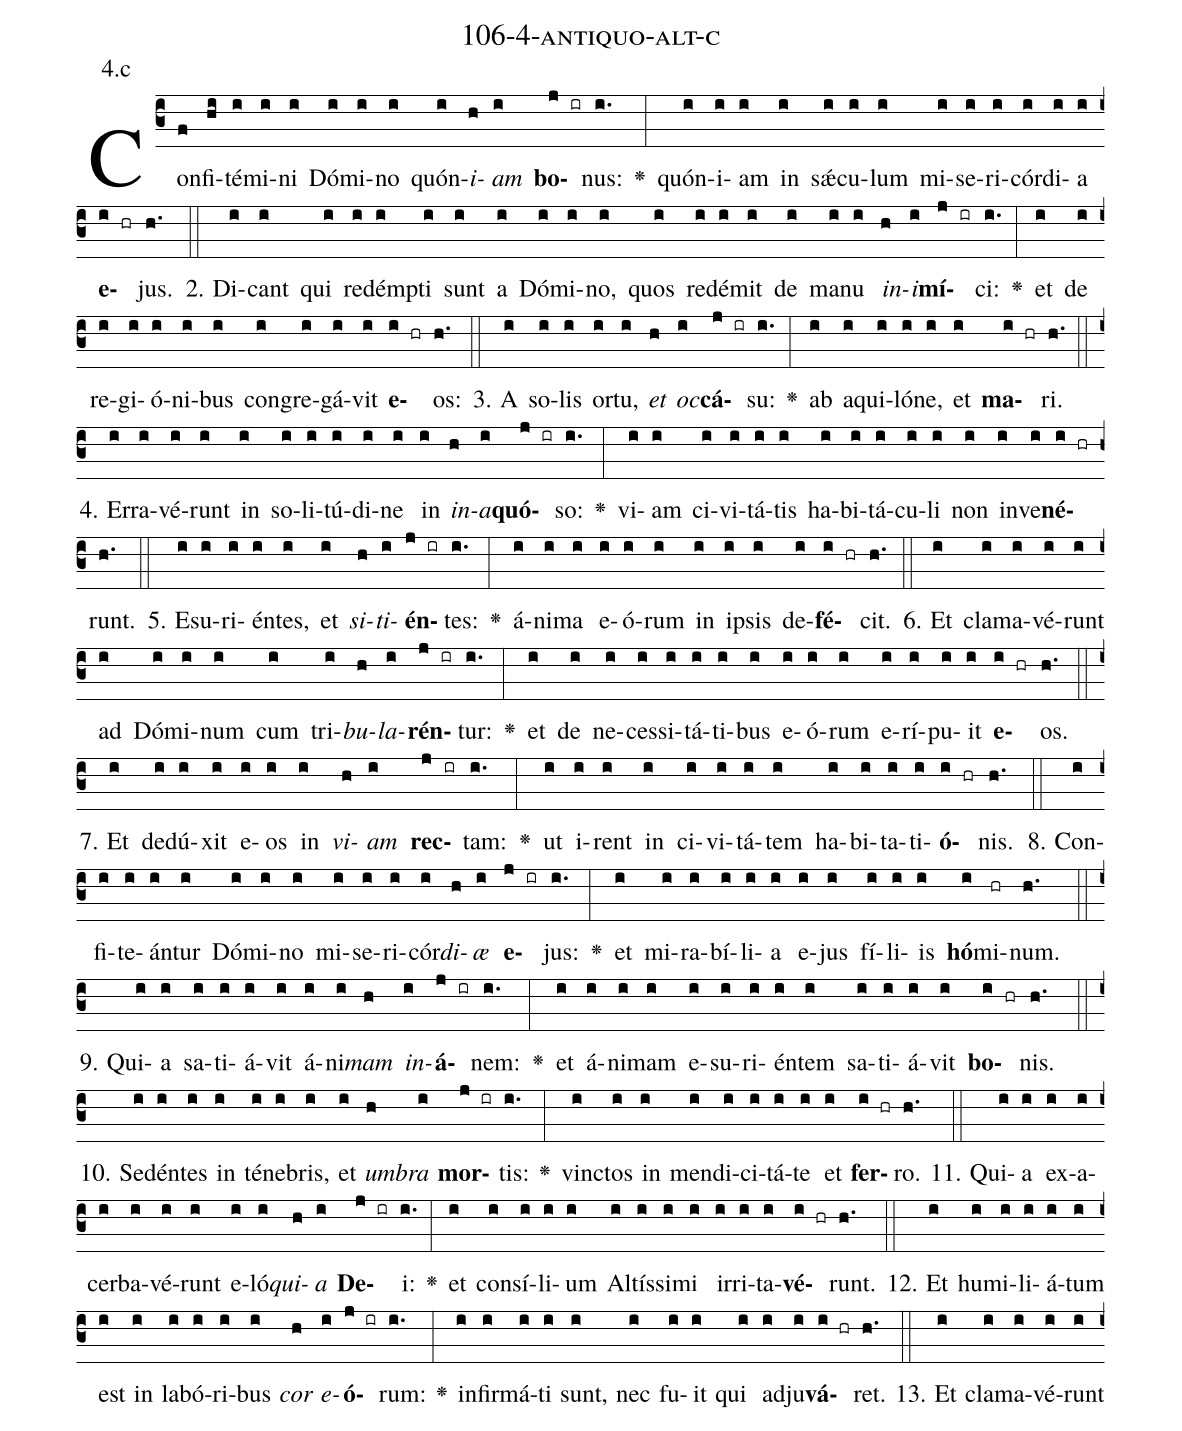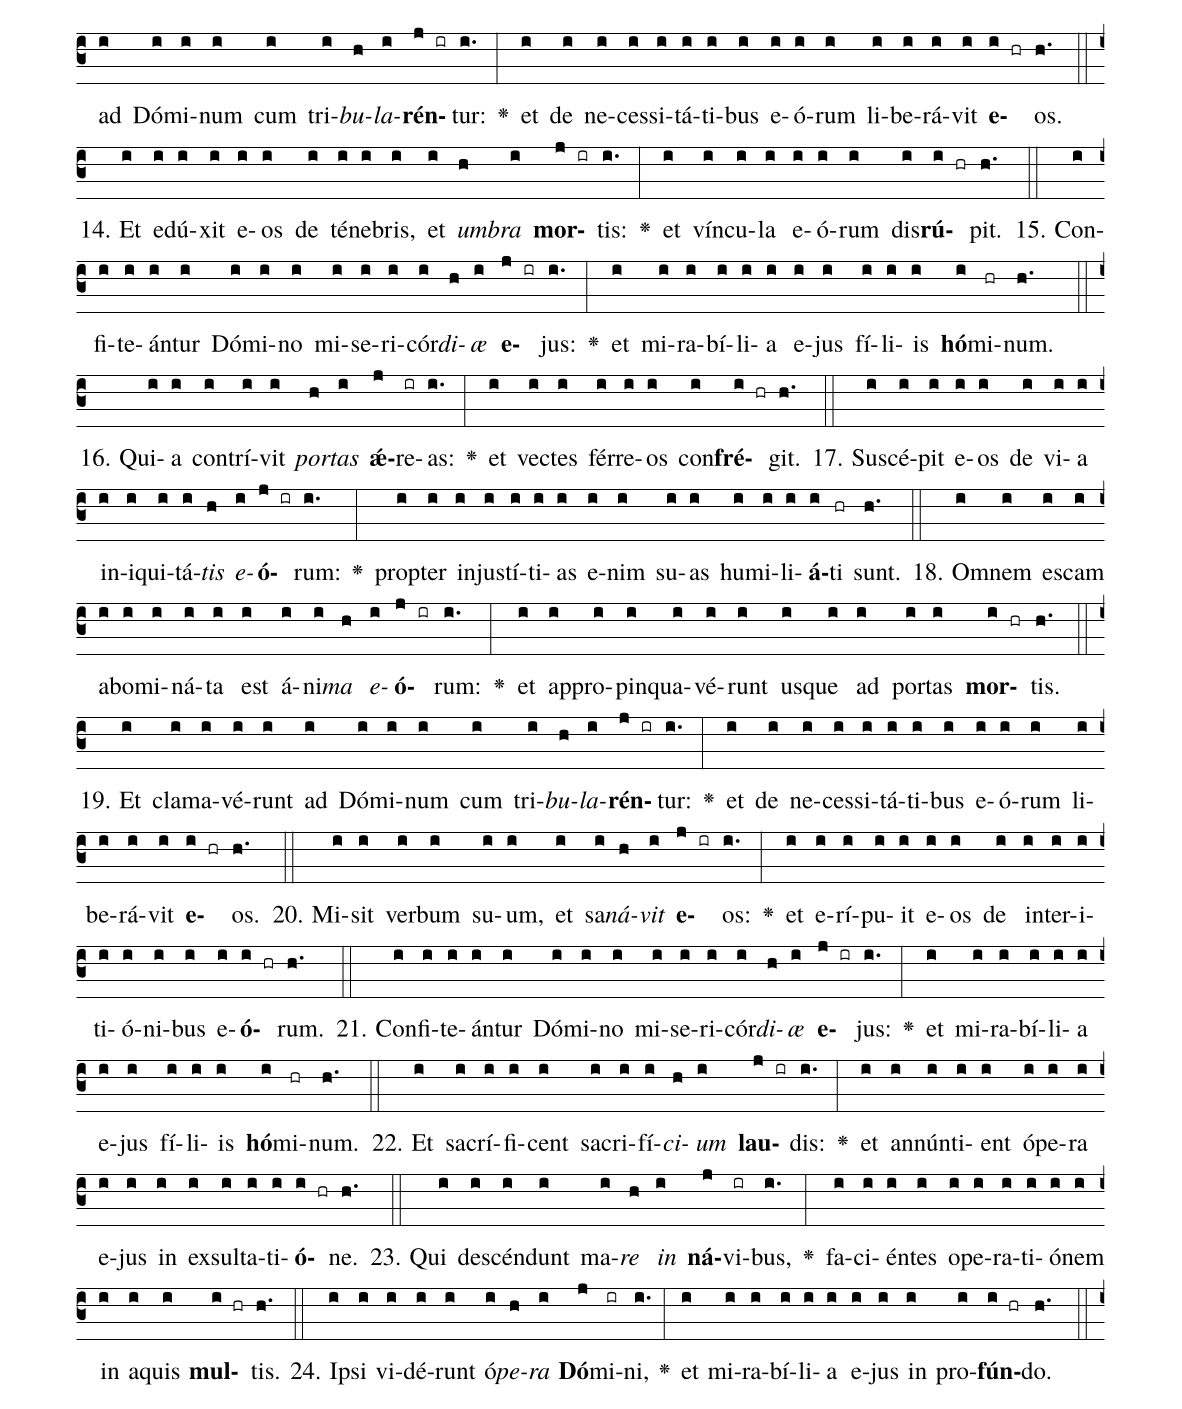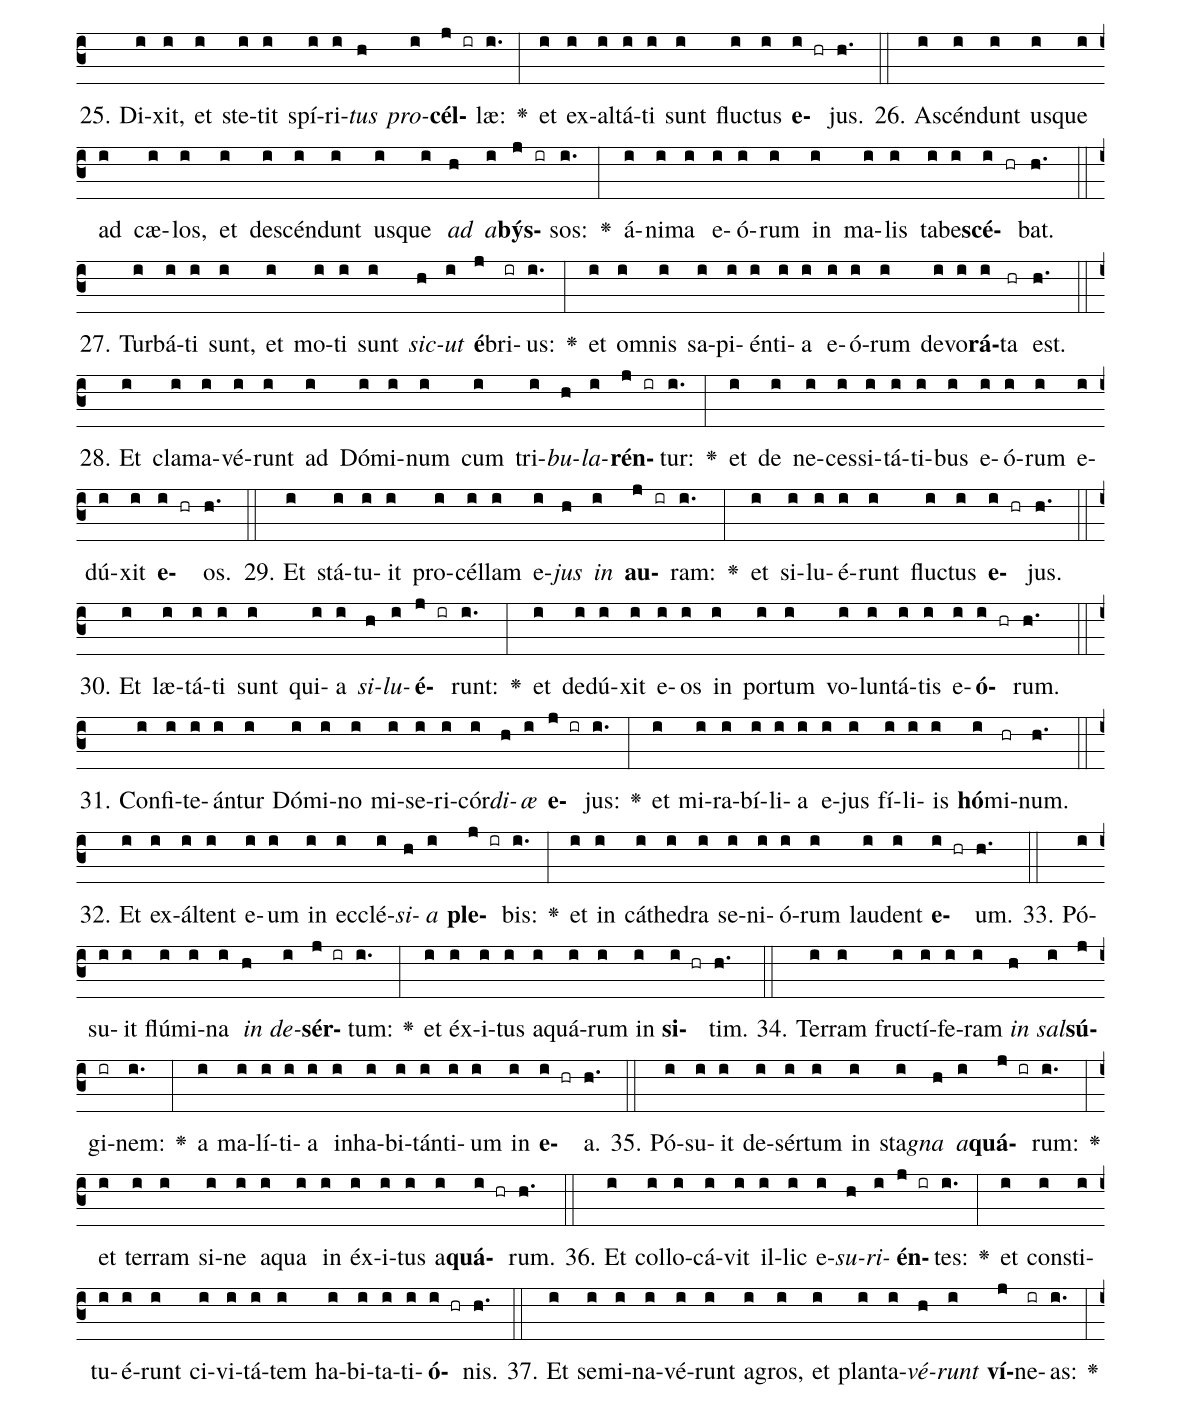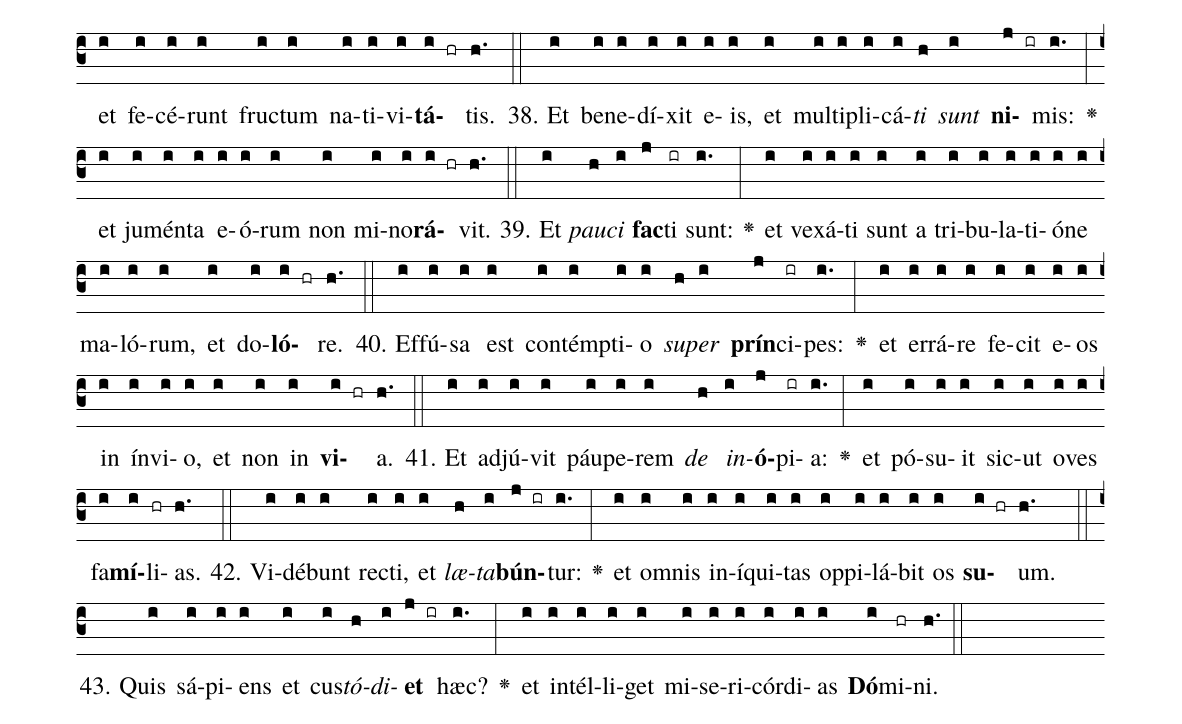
name: 106-4-antiquo-alt-c;
annotation: 4.c;
%%
(c3)Con(f)fi(hi)té(i)mi(i)ni(i) Dó(i)mi(i)no(i) quón(i)<i>i</i>(h)<i>am</i>(i) <b>bo</b>(j ir)nus:(i.) <v>\greheightstar</v>(:) quón(i)i(i)am(i) in(i) sǽ(i)cu(i)lum(i) mi(i)se(i)ri(i)cór(i)di(i)a(i) <b>e</b>(i hr)jus.(h.) (::)
2. Di(i)cant(i) qui(i) red(i)émp(i)ti(i) sunt(i) a(i) Dó(i)mi(i)no,(i) quos(i) red(i)é(i)mit(i) de(i) ma(i)nu(i) <i>in</i>(h)<i>i</i>(i)<b>mí</b>(j ir)ci:(i.) <v>\greheightstar</v>(:) et(i) de(i) re(i)gi(i)ó(i)ni(i)bus(i) con(i)gre(i)gá(i)vit(i) <b>e</b>(i hr)os:(h.) (::)
3. A(i) so(i)lis(i) or(i)tu,(i) <i>et</i>(h) <i>oc</i>(i)<b>cá</b>(j ir)su:(i.) <v>\greheightstar</v>(:) ab(i) a(i)qui(i)ló(i)ne,(i) et(i) <b>ma</b>(i hr)ri.(h.) (::)
4. Er(i)ra(i)vé(i)runt(i) in(i) so(i)li(i)tú(i)di(i)ne(i) in(i) <i>in</i>(h)<i>a</i>(i)<b>quó</b>(j ir)so:(i.) <v>\greheightstar</v>(:) vi(i)am(i) ci(i)vi(i)tá(i)tis(i) ha(i)bi(i)tá(i)cu(i)li(i) non(i) in(i)ve(i)<b>né</b>(i hr)runt.(h.) (::)
5. E(i)su(i)ri(i)én(i)tes,(i) et(i) <i>si</i>(h)<i>ti</i>(i)<b>én</b>(j ir)tes:(i.) <v>\greheightstar</v>(:) á(i)ni(i)ma(i) e(i)ó(i)rum(i) in(i) ip(i)sis(i) de(i)<b>fé</b>(i hr)cit.(h.) (::)
6. Et(i) cla(i)ma(i)vé(i)runt(i) ad(i) Dó(i)mi(i)num(i) cum(i) tri(i)<i>bu</i>(h)<i>la</i>(i)<b>rén</b>(j ir)tur:(i.) <v>\greheightstar</v>(:) et(i) de(i) ne(i)ces(i)si(i)tá(i)ti(i)bus(i) e(i)ó(i)rum(i) e(i)rí(i)pu(i)it(i) <b>e</b>(i hr)os.(h.) (::)
7. Et(i) de(i)dú(i)xit(i) e(i)os(i) in(i) <i>vi</i>(h)<i>am</i>(i) <b>rec</b>(j ir)tam:(i.) <v>\greheightstar</v>(:) ut(i) i(i)rent(i) in(i) ci(i)vi(i)tá(i)tem(i) ha(i)bi(i)ta(i)ti(i)<b>ó</b>(i hr)nis.(h.) (::)
8. Con(i)fi(i)te(i)án(i)tur(i) Dó(i)mi(i)no(i) mi(i)se(i)ri(i)cór(i)<i>di</i>(h)<i>æ</i>(i) <b>e</b>(j ir)jus:(i.) <v>\greheightstar</v>(:) et(i) mi(i)ra(i)bí(i)li(i)a(i) e(i)jus(i) fí(i)li(i)is(i) <b>hó</b>(i)mi(hr)num.(h.) (::)
9. Qui(i)a(i) sa(i)ti(i)á(i)vit(i) á(i)ni(i)<i>mam</i>(h) <i>in</i>(i)<b>á</b>(j ir)nem:(i.) <v>\greheightstar</v>(:) et(i) á(i)ni(i)mam(i) e(i)su(i)ri(i)én(i)tem(i) sa(i)ti(i)á(i)vit(i) <b>bo</b>(i hr)nis.(h.) (::)
10. Se(i)dén(i)tes(i) in(i) té(i)ne(i)bris,(i) et(i) <i>um</i>(h)<i>bra</i>(i) <b>mor</b>(j ir)tis:(i.) <v>\greheightstar</v>(:) vinc(i)tos(i) in(i) men(i)di(i)ci(i)tá(i)te(i) et(i) <b>fer</b>(i hr)ro.(h.) (::)
11. Qui(i)a(i) ex(i)a(i)cer(i)ba(i)vé(i)runt(i) e(i)ló(i)<i>qui</i>(h)<i>a</i>(i) <b>De</b>(j ir)i:(i.) <v>\greheightstar</v>(:) et(i) con(i)sí(i)li(i)um(i) Al(i)tís(i)si(i)mi(i) ir(i)ri(i)ta(i)<b>vé</b>(i hr)runt.(h.) (::)
12. Et(i) hu(i)mi(i)li(i)á(i)tum(i) est(i) in(i) la(i)bó(i)ri(i)bus(i) <i>cor</i>(h) <i>e</i>(i)<b>ó</b>(j ir)rum:(i.) <v>\greheightstar</v>(:) in(i)fir(i)má(i)ti(i) sunt,(i) nec(i) fu(i)it(i) qui(i) ad(i)ju(i)<b>vá</b>(i hr)ret.(h.) (::)
13. Et(i) cla(i)ma(i)vé(i)runt(i) ad(i) Dó(i)mi(i)num(i) cum(i) tri(i)<i>bu</i>(h)<i>la</i>(i)<b>rén</b>(j ir)tur:(i.) <v>\greheightstar</v>(:) et(i) de(i) ne(i)ces(i)si(i)tá(i)ti(i)bus(i) e(i)ó(i)rum(i) li(i)be(i)rá(i)vit(i) <b>e</b>(i hr)os.(h.) (::)
14. Et(i) e(i)dú(i)xit(i) e(i)os(i) de(i) té(i)ne(i)bris,(i) et(i) <i>um</i>(h)<i>bra</i>(i) <b>mor</b>(j ir)tis:(i.) <v>\greheightstar</v>(:) et(i) vín(i)cu(i)la(i) e(i)ó(i)rum(i) dis(i)<b>rú</b>(i hr)pit.(h.) (::)
15. Con(i)fi(i)te(i)án(i)tur(i) Dó(i)mi(i)no(i) mi(i)se(i)ri(i)cór(i)<i>di</i>(h)<i>æ</i>(i) <b>e</b>(j ir)jus:(i.) <v>\greheightstar</v>(:) et(i) mi(i)ra(i)bí(i)li(i)a(i) e(i)jus(i) fí(i)li(i)is(i) <b>hó</b>(i)mi(hr)num.(h.) (::)
16. Qui(i)a(i) con(i)trí(i)vit(i) <i>por</i>(h)<i>tas</i>(i) <b>ǽ</b>(j)re(ir)as:(i.) <v>\greheightstar</v>(:) et(i) vec(i)tes(i) fér(i)re(i)os(i) con(i)<b>fré</b>(i hr)git.(h.) (::)
17. Su(i)scé(i)pit(i) e(i)os(i) de(i) vi(i)a(i) in(i)i(i)qui(i)tá(i)<i>tis</i>(h) <i>e</i>(i)<b>ó</b>(j ir)rum:(i.) <v>\greheightstar</v>(:) prop(i)ter(i) in(i)jus(i)tí(i)ti(i)as(i) e(i)nim(i) su(i)as(i) hu(i)mi(i)li(i)<b>á</b>(i)ti(hr) sunt.(h.) (::)
18. Om(i)nem(i) es(i)cam(i) ab(i)o(i)mi(i)ná(i)ta(i) est(i) á(i)ni(i)<i>ma</i>(h) <i>e</i>(i)<b>ó</b>(j ir)rum:(i.) <v>\greheightstar</v>(:) et(i) ap(i)pro(i)pin(i)qua(i)vé(i)runt(i) us(i)que(i) ad(i) por(i)tas(i) <b>mor</b>(i hr)tis.(h.) (::)
19. Et(i) cla(i)ma(i)vé(i)runt(i) ad(i) Dó(i)mi(i)num(i) cum(i) tri(i)<i>bu</i>(h)<i>la</i>(i)<b>rén</b>(j ir)tur:(i.) <v>\greheightstar</v>(:) et(i) de(i) ne(i)ces(i)si(i)tá(i)ti(i)bus(i) e(i)ó(i)rum(i) li(i)be(i)rá(i)vit(i) <b>e</b>(i hr)os.(h.) (::)
20. Mi(i)sit(i) ver(i)bum(i) su(i)um,(i) et(i) sa(i)<i>ná</i>(h)<i>vit</i>(i) <b>e</b>(j ir)os:(i.) <v>\greheightstar</v>(:) et(i) e(i)rí(i)pu(i)it(i) e(i)os(i) de(i) in(i)ter(i)i(i)ti(i)ó(i)ni(i)bus(i) e(i)<b>ó</b>(i hr)rum.(h.) (::)
21. Con(i)fi(i)te(i)án(i)tur(i) Dó(i)mi(i)no(i) mi(i)se(i)ri(i)cór(i)<i>di</i>(h)<i>æ</i>(i) <b>e</b>(j ir)jus:(i.) <v>\greheightstar</v>(:) et(i) mi(i)ra(i)bí(i)li(i)a(i) e(i)jus(i) fí(i)li(i)is(i) <b>hó</b>(i)mi(hr)num.(h.) (::)
22. Et(i) sa(i)crí(i)fi(i)cent(i) sa(i)cri(i)fí(i)<i>ci</i>(h)<i>um</i>(i) <b>lau</b>(j ir)dis:(i.) <v>\greheightstar</v>(:) et(i) an(i)nún(i)ti(i)ent(i) ó(i)pe(i)ra(i) e(i)jus(i) in(i) ex(i)sul(i)ta(i)ti(i)<b>ó</b>(i hr)ne.(h.) (::)
23. Qui(i) de(i)scén(i)dunt(i) ma(i)<i>re</i>(h) <i>in</i>(i) <b>ná</b>(j)vi(ir)bus,(i.) <v>\greheightstar</v>(:) fa(i)ci(i)én(i)tes(i) o(i)pe(i)ra(i)ti(i)ó(i)nem(i) in(i) a(i)quis(i) <b>mul</b>(i hr)tis.(h.) (::)
24. Ip(i)si(i) vi(i)dé(i)runt(i) ó(i)<i>pe</i>(h)<i>ra</i>(i) <b>Dó</b>(j)mi(ir)ni,(i.) <v>\greheightstar</v>(:) et(i) mi(i)ra(i)bí(i)li(i)a(i) e(i)jus(i) in(i) pro(i)<b>fún</b>(i hr)do.(h.) (::)
25. Di(i)xit,(i) et(i) ste(i)tit(i) spí(i)ri(i)<i>tus</i>(h) <i>pro</i>(i)<b>cél</b>(j ir)læ:(i.) <v>\greheightstar</v>(:) et(i) ex(i)al(i)tá(i)ti(i) sunt(i) fluc(i)tus(i) <b>e</b>(i hr)jus.(h.) (::)
26. A(i)scén(i)dunt(i) us(i)que(i) ad(i) cæ(i)los,(i) et(i) de(i)scén(i)dunt(i) us(i)que(i) <i>ad</i>(h) <i>a</i>(i)<b>býs</b>(j ir)sos:(i.) <v>\greheightstar</v>(:) á(i)ni(i)ma(i) e(i)ó(i)rum(i) in(i) ma(i)lis(i) ta(i)be(i)<b>scé</b>(i hr)bat.(h.) (::)
27. Tur(i)bá(i)ti(i) sunt,(i) et(i) mo(i)ti(i) sunt(i) <i>sic</i>(h)<i>ut</i>(i) <b>é</b>(j)bri(ir)us:(i.) <v>\greheightstar</v>(:) et(i) om(i)nis(i) sa(i)pi(i)én(i)ti(i)a(i) e(i)ó(i)rum(i) de(i)vo(i)<b>rá</b>(i)ta(hr) est.(h.) (::)
28. Et(i) cla(i)ma(i)vé(i)runt(i) ad(i) Dó(i)mi(i)num(i) cum(i) tri(i)<i>bu</i>(h)<i>la</i>(i)<b>rén</b>(j ir)tur:(i.) <v>\greheightstar</v>(:) et(i) de(i) ne(i)ces(i)si(i)tá(i)ti(i)bus(i) e(i)ó(i)rum(i) e(i)dú(i)xit(i) <b>e</b>(i hr)os.(h.) (::)
29. Et(i) stá(i)tu(i)it(i) pro(i)cél(i)lam(i) e(i)<i>jus</i>(h) <i>in</i>(i) <b>au</b>(j ir)ram:(i.) <v>\greheightstar</v>(:) et(i) si(i)lu(i)é(i)runt(i) fluc(i)tus(i) <b>e</b>(i hr)jus.(h.) (::)
30. Et(i) læ(i)tá(i)ti(i) sunt(i) qui(i)a(i) <i>si</i>(h)<i>lu</i>(i)<b>é</b>(j ir)runt:(i.) <v>\greheightstar</v>(:) et(i) de(i)dú(i)xit(i) e(i)os(i) in(i) por(i)tum(i) vo(i)lun(i)tá(i)tis(i) e(i)<b>ó</b>(i hr)rum.(h.) (::)
31. Con(i)fi(i)te(i)án(i)tur(i) Dó(i)mi(i)no(i) mi(i)se(i)ri(i)cór(i)<i>di</i>(h)<i>æ</i>(i) <b>e</b>(j ir)jus:(i.) <v>\greheightstar</v>(:) et(i) mi(i)ra(i)bí(i)li(i)a(i) e(i)jus(i) fí(i)li(i)is(i) <b>hó</b>(i)mi(hr)num.(h.) (::)
32. Et(i) ex(i)ál(i)tent(i) e(i)um(i) in(i) ec(i)clé(i)<i>si</i>(h)<i>a</i>(i) <b>ple</b>(j ir)bis:(i.) <v>\greheightstar</v>(:) et(i) in(i) cá(i)the(i)dra(i) se(i)ni(i)ó(i)rum(i) lau(i)dent(i) <b>e</b>(i hr)um.(h.) (::)
33. Pó(i)su(i)it(i) flú(i)mi(i)na(i) <i>in</i>(h) <i>de</i>(i)<b>sér</b>(j ir)tum:(i.) <v>\greheightstar</v>(:) et(i) éx(i)i(i)tus(i) a(i)quá(i)rum(i) in(i) <b>si</b>(i hr)tim.(h.) (::)
34. Ter(i)ram(i) fruc(i)tí(i)fe(i)ram(i) <i>in</i>(h) <i>sal</i>(i)<b>sú</b>(j)gi(ir)nem:(i.) <v>\greheightstar</v>(:) a(i) ma(i)lí(i)ti(i)a(i) in(i)ha(i)bi(i)tán(i)ti(i)um(i) in(i) <b>e</b>(i hr)a.(h.) (::)
35. Pó(i)su(i)it(i) de(i)sér(i)tum(i) in(i) sta(i)<i>gna</i>(h) <i>a</i>(i)<b>quá</b>(j ir)rum:(i.) <v>\greheightstar</v>(:) et(i) ter(i)ram(i) si(i)ne(i) a(i)qua(i) in(i) éx(i)i(i)tus(i) a(i)<b>quá</b>(i hr)rum.(h.) (::)
36. Et(i) col(i)lo(i)cá(i)vit(i) il(i)lic(i) e(i)<i>su</i>(h)<i>ri</i>(i)<b>én</b>(j ir)tes:(i.) <v>\greheightstar</v>(:) et(i) con(i)sti(i)tu(i)é(i)runt(i) ci(i)vi(i)tá(i)tem(i) ha(i)bi(i)ta(i)ti(i)<b>ó</b>(i hr)nis.(h.) (::)
37. Et(i) se(i)mi(i)na(i)vé(i)runt(i) a(i)gros,(i) et(i) plan(i)ta(i)<i>vé</i>(h)<i>runt</i>(i) <b>ví</b>(j)ne(ir)as:(i.) <v>\greheightstar</v>(:) et(i) fe(i)cé(i)runt(i) fruc(i)tum(i) na(i)ti(i)vi(i)<b>tá</b>(i hr)tis.(h.) (::)
38. Et(i) be(i)ne(i)dí(i)xit(i) e(i)is,(i) et(i) mul(i)ti(i)pli(i)cá(i)<i>ti</i>(h) <i>sunt</i>(i) <b>ni</b>(j ir)mis:(i.) <v>\greheightstar</v>(:) et(i) ju(i)mén(i)ta(i) e(i)ó(i)rum(i) non(i) mi(i)no(i)<b>rá</b>(i hr)vit.(h.) (::)
39. Et(i) <i>pau</i>(h)<i>ci</i>(i) <b>fac</b>(j)ti(ir) sunt:(i.) <v>\greheightstar</v>(:) et(i) ve(i)xá(i)ti(i) sunt(i) a(i) tri(i)bu(i)la(i)ti(i)ó(i)ne(i) ma(i)ló(i)rum,(i) et(i) do(i)<b>ló</b>(i hr)re.(h.) (::)
40. Ef(i)fú(i)sa(i) est(i) con(i)témp(i)ti(i)o(i) <i>su</i>(h)<i>per</i>(i) <b>prín</b>(j)ci(ir)pes:(i.) <v>\greheightstar</v>(:) et(i) er(i)rá(i)re(i) fe(i)cit(i) e(i)os(i) in(i) ín(i)vi(i)o,(i) et(i) non(i) in(i) <b>vi</b>(i hr)a.(h.) (::)
41. Et(i) ad(i)jú(i)vit(i) páu(i)pe(i)rem(i) <i>de</i>(h) <i>in</i>(i)<b>ó</b>(j)pi(ir)a:(i.) <v>\greheightstar</v>(:) et(i) pó(i)su(i)it(i) sic(i)ut(i) o(i)ves(i) fa(i)<b>mí</b>(i)li(hr)as.(h.) (::)
42. Vi(i)dé(i)bunt(i) rec(i)ti,(i) et(i) <i>læ</i>(h)<i>ta</i>(i)<b>bún</b>(j ir)tur:(i.) <v>\greheightstar</v>(:) et(i) om(i)nis(i) in(i)í(i)qui(i)tas(i) op(i)pi(i)lá(i)bit(i) os(i) <b>su</b>(i hr)um.(h.) (::)
43. Quis(i) sá(i)pi(i)ens(i) et(i) cus(i)<i>tó</i>(h)<i>di</i>(i)<b>et</b>(j ir) hæc?(i.) <v>\greheightstar</v>(:) et(i) in(i)tél(i)li(i)get(i) mi(i)se(i)ri(i)cór(i)di(i)as(i) <b>Dó</b>(i)mi(hr)ni.(h.) (::)
